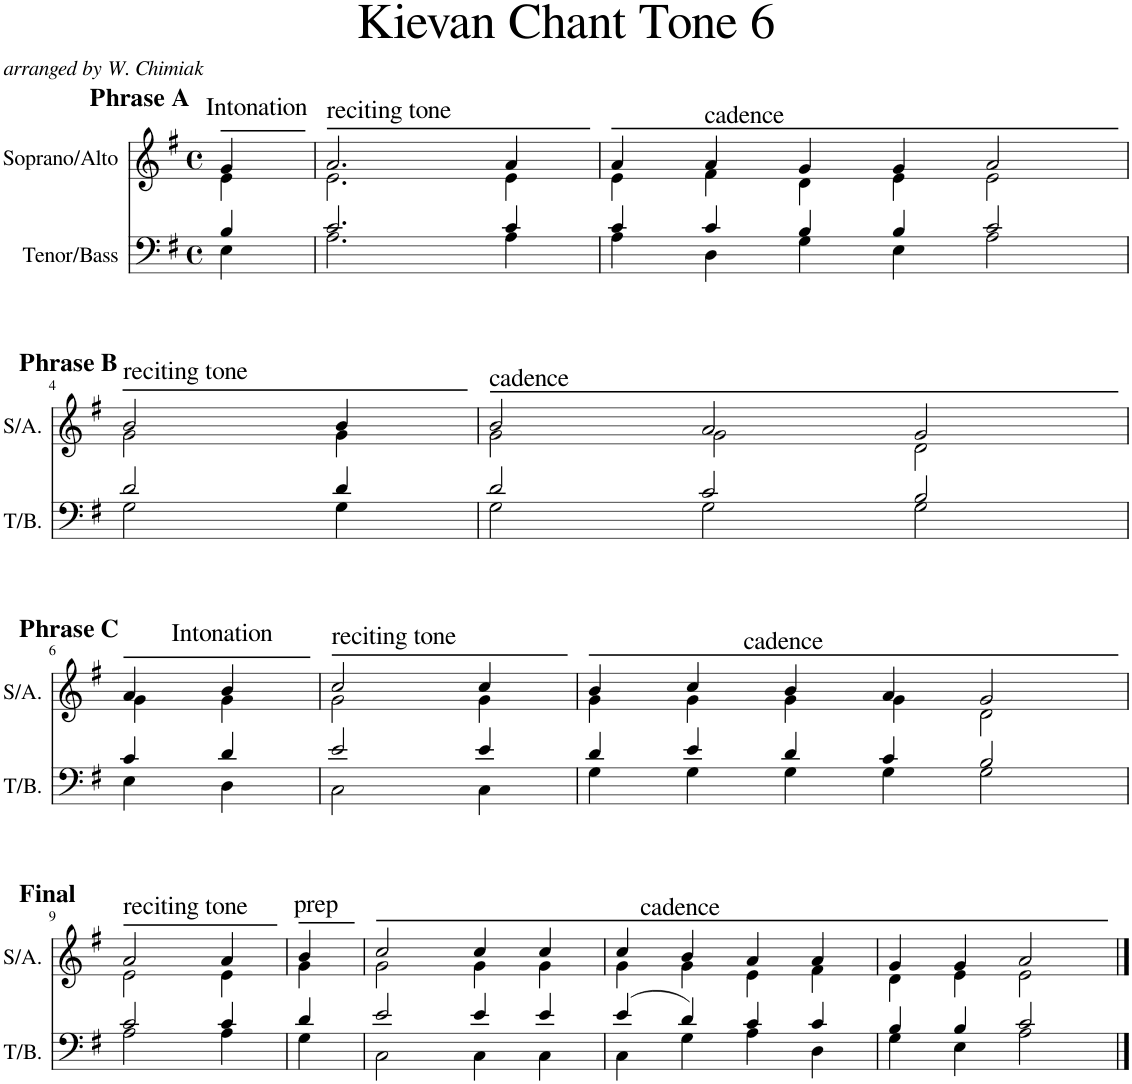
**kern	**kern
*part2	*part1
*staff2	*staff1
*I"Tenor/Bass	*I"Soprano/Alto
*I'T/B.	*I'S/A.
*clefF4	*clefG2
*k[f#]	*k[f#]
*M4/4	*M4/4
*met(c)	*met(c)
=1	=1
*^	*^
!	!	!LO:TX:a:B:t=Phrase A	!
!	!	!LO:TX:a:t=Intonation	!
4B/	4E\	4g/	4e\
=2	=2	=2	=2
!	!	!LO:TX:a:t=reciting tone	!
2.c/	2.A\	2.a/	2.e\
4c/	4A\	4a/	4e\
=3	=3	=3	=3
4c/	4A\	4a/	4e\
!	!	!LO:TX:a:t=cadence	!
4c/	4D\	4a/	4f#\
4B/	4G\	4g/	4d\
4B/	4E\	4g/	4e\
2c/	2A\	2a/	2e\
!!LO:LB:g=z	!!
=4	=4	=4	=4
!	!	!LO:TX:a:t=reciting tone	!
!	!	!LO:TX:a:B:t=Phrase B	!
2d/	2G\	2b/	2g\
4d/	4G\	4b/	4g\
=5	=5	=5	=5
!	!	!LO:TX:a:t=cadence	!
2d/	2G\	2b/	2g\
2c/	2G\	2a/	2g\
2B/	2G\	2g/	2d\
!!LO:LB:g=z	!!
=6	=6	=6	=6
!	!	!LO:TX:a:B:t=Phrase C	!
4c/	4E\	4a/	4g\
!	!	!LO:TX:a:t=Intonation	!
4d/	4D\	4b/	4g\
=7	=7	=7	=7
!	!	!LO:TX:a:t=reciting tone	!
2e/	2C\	2cc/	2g\
4e/	4C\	4cc/	4g\
=8	=8	=8	=8
4d/	4G\	4b/	4g\
4e/	4G\	4cc/	4g\
!	!	!LO:TX:a:t=cadence	!
4d/	4G\	4b/	4g\
4c/	4G\	4a/	4g\
2B/	2G\	2g/	2d\
!!LO:LB:g=z	!!
=9	=9	=9	=9
!	!	!LO:TX:a:t=reciting tone	!
!	!	!LO:TX:a:B:t=Final	!
2c/	2A\	2a/	2e\
4c/	4A\	4a/	4e\
=10	=10	=10	=10
!	!	!LO:TX:a:t=prep	!
4d/	4G\	4b/	4g\
=11	=11	=11	=11
2e/	2C\	2cc/	2g\
4e/	4C\	4cc/	4g\
4e/	4C\	4cc/	4g\
=12	=12	=12	=12
(4e/	4C\	4cc/	4g\
!	!	!LO:TX:a:t=cadence	!
4d/)	4G\	4b/	4g\
4c/	4A\	4a/	4e\
4c/	4D\	4a/	4f#\
=13	=13	=13	=13
4B/	4G\	4g/	4d\
4B/	4E\	4g/	4e\
2c/	2A\	2a/	2e\
*v	*v	*	*
*	*v	*v
==	==
*-	*-
